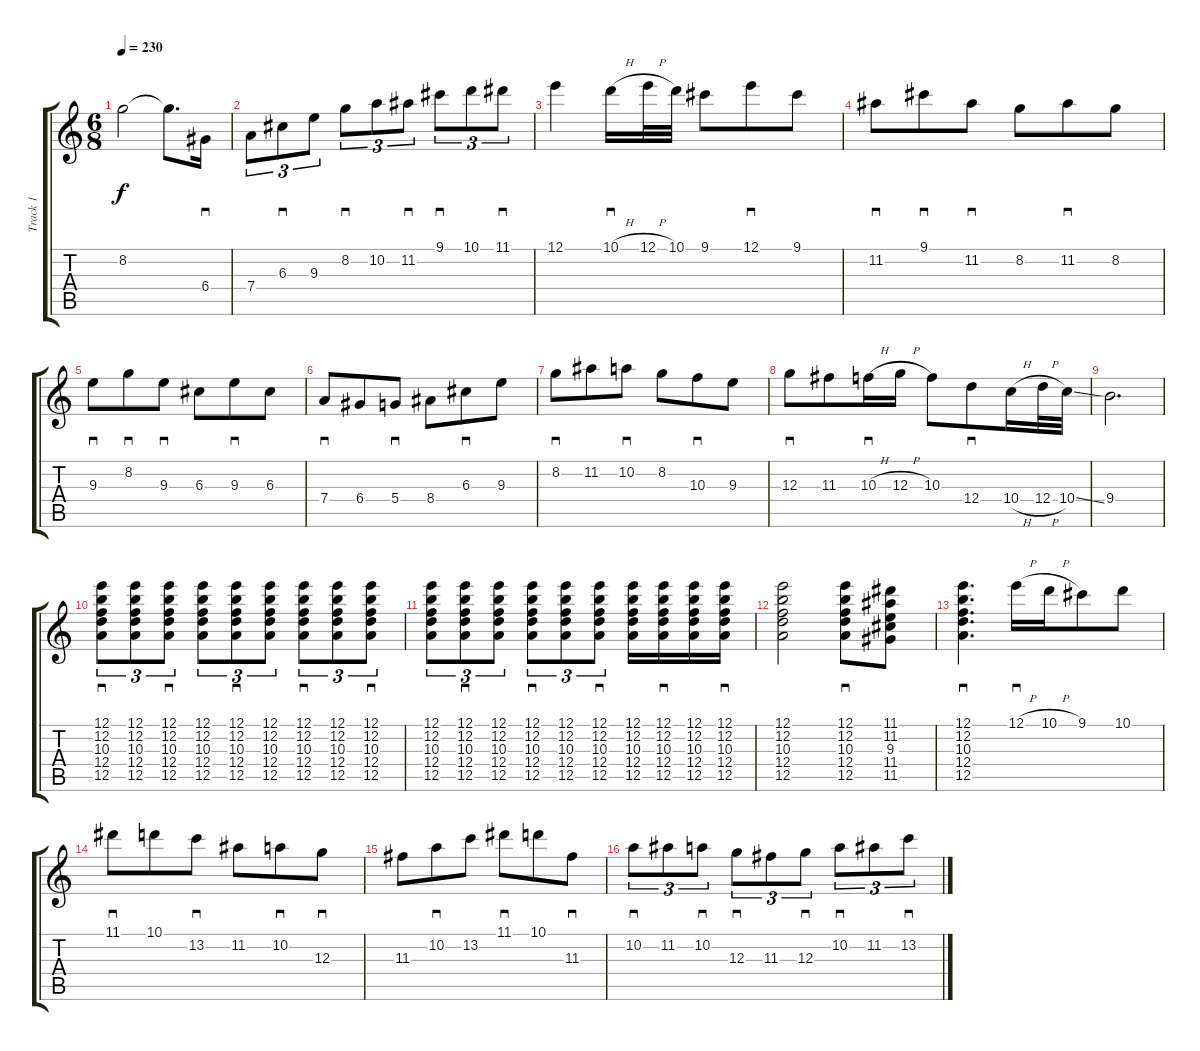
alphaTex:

\track ("Track 1" "Track 1") {instrument acousticguitarnylon}
\staff {score tabs}
\tuning (E4 B3 G3 D3 A2 E2) {hide}
\ts (6 8)
\tempo 230
\clef g2
\ks c
8.2.2{dy f} 8.2{t}.8{d} 6.4.16{sd} |
7.4.8{tu (3 2)} 6.3.8{sd tu (3 2)} 9.3.8{tu (3 2)} 8.2.8{sd tu (3 2)} 10.2.8{tu (3 2)} 11.2.8{sd tu (3 2)} 9.1.8{sd tu (3 2)} 10.1.8{tu (3 2)} 11.1.8{sd tu (3 2)} |
12.1.4 10.1{h}.16{sd} 12.1{h}.32 10.1.32 9.1.8 12.1.8{sd} 9.1.8 |
11.2.8{sd} 9.1.8{sd} 11.2.8{sd} 8.2.8 11.2.8{sd} 8.2.8 |
9.3.8{sd} 8.2.8{sd} 9.3.8{sd} 6.3.8 9.3.8{sd} 6.3.8 |
7.4.8{sd} 6.4.8 5.4.8{sd} 8.4.8 6.3.8{sd} 9.3.8 |
8.2.8{sd} 11.2.8 10.2.8{sd} 8.2.8 10.3.8{sd} 9.3.8 |
12.3.8{sd} 11.3.8 10.3{h}.16{sd} 12.3{h}.16 10.3.8 12.4.8{sd} 10.4{h}.16 12.4{h}.32 10.4{ss}.32 |
9.4.2{d} |
(12.1 12.2 10.3 12.4 12.5).8{sd tu (3 2)} (12.1 12.2 10.3 12.4 12.5).8{tu (3 2)} (12.1 12.2 10.3 12.4 12.5).8{sd tu (3 2)} (12.1 12.2 10.3 12.4 12.5).8{tu (3 2)} (12.1 12.2 10.3 12.4 12.5).8{sd tu (3 2)} (12.1 12.2 10.3 12.4 12.5).8{tu (3 2)} (12.1 12.2 10.3 12.4 12.5).8{sd tu (3 2)} (12.1 12.2 10.3 12.4 12.5).8{tu (3 2)} (12.1 12.2 10.3 12.4 12.5).8{sd tu (3 2)} |
(12.1 12.2 10.3 12.4 12.5).8{tu (3 2)} (12.1 12.2 10.3 12.4 12.5).8{sd tu (3 2)} (12.1 12.2 10.3 12.4 12.5).8{tu (3 2)} (12.1 12.2 10.3 12.4 12.5).8{sd tu (3 2)} (12.1 12.2 10.3 12.4 12.5).8{tu (3 2)} (12.1 12.2 10.3 12.4 12.5).8{sd tu (3 2)} (12.1 12.2 10.3 12.4 12.5).16 (12.1 12.2 10.3 12.4 12.5).16{sd} (12.1 12.2 10.3 12.4 12.5).16 (12.1 12.2 10.3 12.4 12.5).16{sd} |
(12.1 12.2 10.3 12.4 12.5).2 (12.1 12.2 10.3 12.4 12.5).8{sd} (11.1 11.2 9.3 11.4 11.5).8 |
(12.1 12.2 10.3 12.4 12.5).4{d sd} 12.1{h}.16{sd} 10.1{h}.16 9.1.8 10.1.8 |
11.1.8{sd} 10.1.8 13.2.8{sd} 11.2.8 10.2.8{sd} 12.3.8{sd} |
11.3.8 10.2.8{sd} 13.2.8 11.1.8{sd} 10.1.8 11.3.8{sd} |
10.2.8{sd tu (3 2)} 11.2.8{tu (3 2)} 10.2.8{sd tu (3 2)} 12.3.8{sd tu (3 2)} 11.3.8{tu (3 2)} 12.3.8{sd tu (3 2)} 10.2.8{sd tu (3 2)} 11.2.8{tu (3 2)} 13.2.8{sd tu (3 2)}
